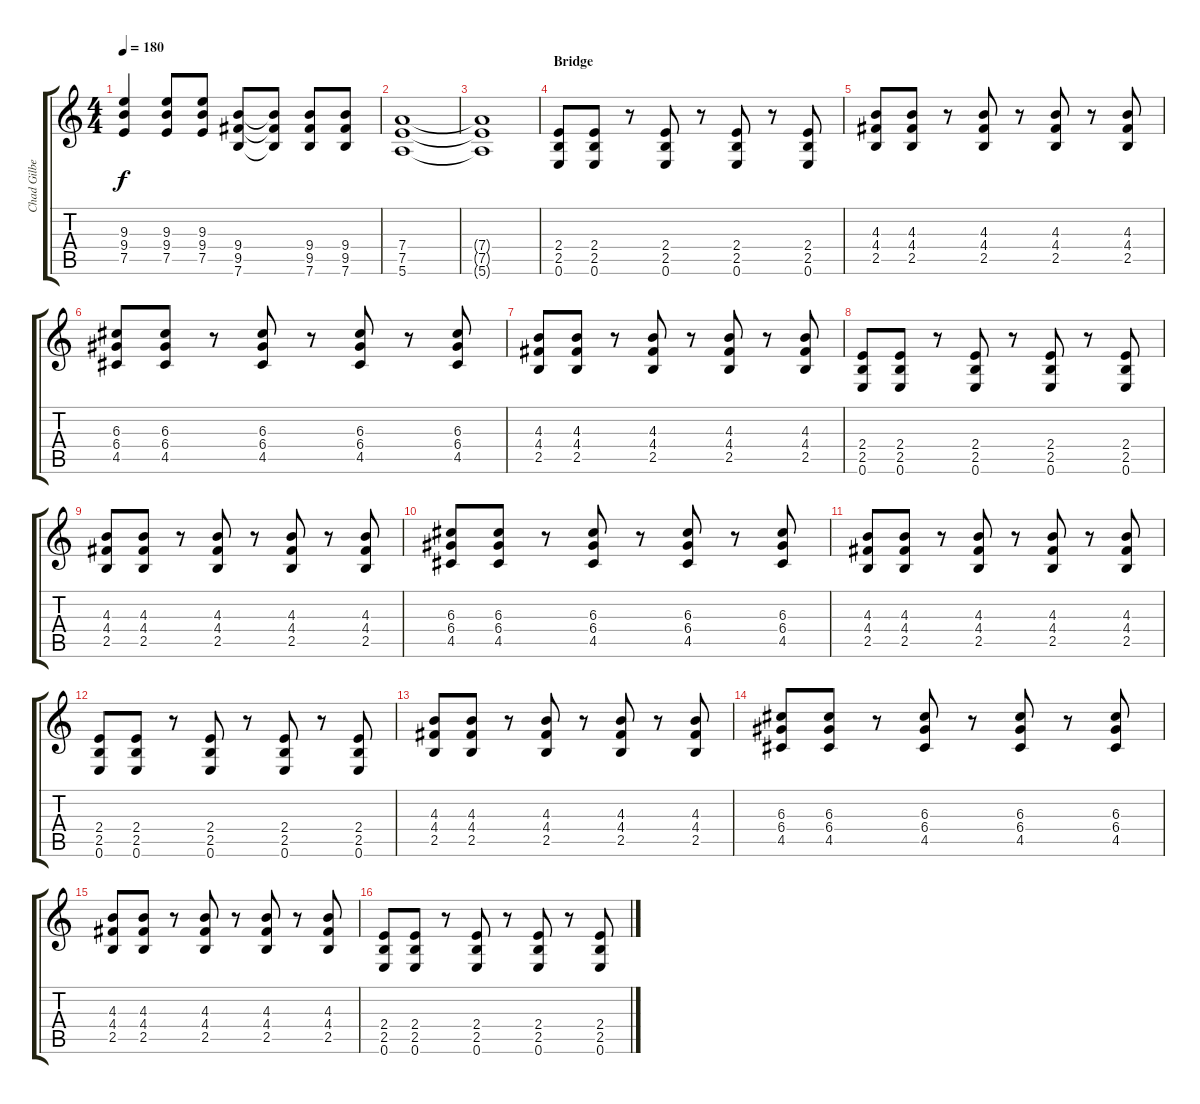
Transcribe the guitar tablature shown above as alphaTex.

\track ("Chad Gilbert - Guitar" "Chad Gilbe") {instrument overdrivenguitar}
\staff {score tabs}
\tuning (E4 B3 G3 D3 A2 E2) {hide}
\ts (4 4)
\tempo 180
\clef g2
\ks c
(9.3 9.4 7.5).4{dy f} (9.3 9.4 7.5).8 (9.3 9.4 7.5).8 (9.4 9.5 7.6).8 (9.4{t} 9.5{t} 7.6{t}).8 (9.4 9.5 7.6).8 (9.4 9.5 7.6).8 |
(7.4 7.5 5.6).1 |
(7.4{t} 7.5{t} 5.6{t}).1 |
\section ("" "Bridge")
(2.4 2.5 0.6).8 (2.4 2.5 0.6).8 r.8 (2.4 2.5 0.6).8 r.8 (2.4 2.5 0.6).8 r.8 (2.4 2.5 0.6).8 |
(4.3 4.4 2.5).8 (4.3 4.4 2.5).8 r.8 (4.3 4.4 2.5).8 r.8 (4.3 4.4 2.5).8 r.8 (4.3 4.4 2.5).8 |
(6.3 6.4 4.5).8 (6.3 6.4 4.5).8 r.8 (6.3 6.4 4.5).8 r.8 (6.3 6.4 4.5).8 r.8 (6.3 6.4 4.5).8 |
(4.3 4.4 2.5).8 (4.3 4.4 2.5).8 r.8 (4.3 4.4 2.5).8 r.8 (4.3 4.4 2.5).8 r.8 (4.3 4.4 2.5).8 |
(2.4 2.5 0.6).8 (2.4 2.5 0.6).8 r.8 (2.4 2.5 0.6).8 r.8 (2.4 2.5 0.6).8 r.8 (2.4 2.5 0.6).8 |
(4.3 4.4 2.5).8 (4.3 4.4 2.5).8 r.8 (4.3 4.4 2.5).8 r.8 (4.3 4.4 2.5).8 r.8 (4.3 4.4 2.5).8 |
(6.3 6.4 4.5).8 (6.3 6.4 4.5).8 r.8 (6.3 6.4 4.5).8 r.8 (6.3 6.4 4.5).8 r.8 (6.3 6.4 4.5).8 |
(4.3 4.4 2.5).8 (4.3 4.4 2.5).8 r.8 (4.3 4.4 2.5).8 r.8 (4.3 4.4 2.5).8 r.8 (4.3 4.4 2.5).8 |
(2.4 2.5 0.6).8 (2.4 2.5 0.6).8 r.8 (2.4 2.5 0.6).8 r.8 (2.4 2.5 0.6).8 r.8 (2.4 2.5 0.6).8 |
(4.3 4.4 2.5).8 (4.3 4.4 2.5).8 r.8 (4.3 4.4 2.5).8 r.8 (4.3 4.4 2.5).8 r.8 (4.3 4.4 2.5).8 |
(6.3 6.4 4.5).8 (6.3 6.4 4.5).8 r.8 (6.3 6.4 4.5).8 r.8 (6.3 6.4 4.5).8 r.8 (6.3 6.4 4.5).8 |
(4.3 4.4 2.5).8 (4.3 4.4 2.5).8 r.8 (4.3 4.4 2.5).8 r.8 (4.3 4.4 2.5).8 r.8 (4.3 4.4 2.5).8 |
(2.4 2.5 0.6).8 (2.4 2.5 0.6).8 r.8 (2.4 2.5 0.6).8 r.8 (2.4 2.5 0.6).8 r.8 (2.4 2.5 0.6).8
